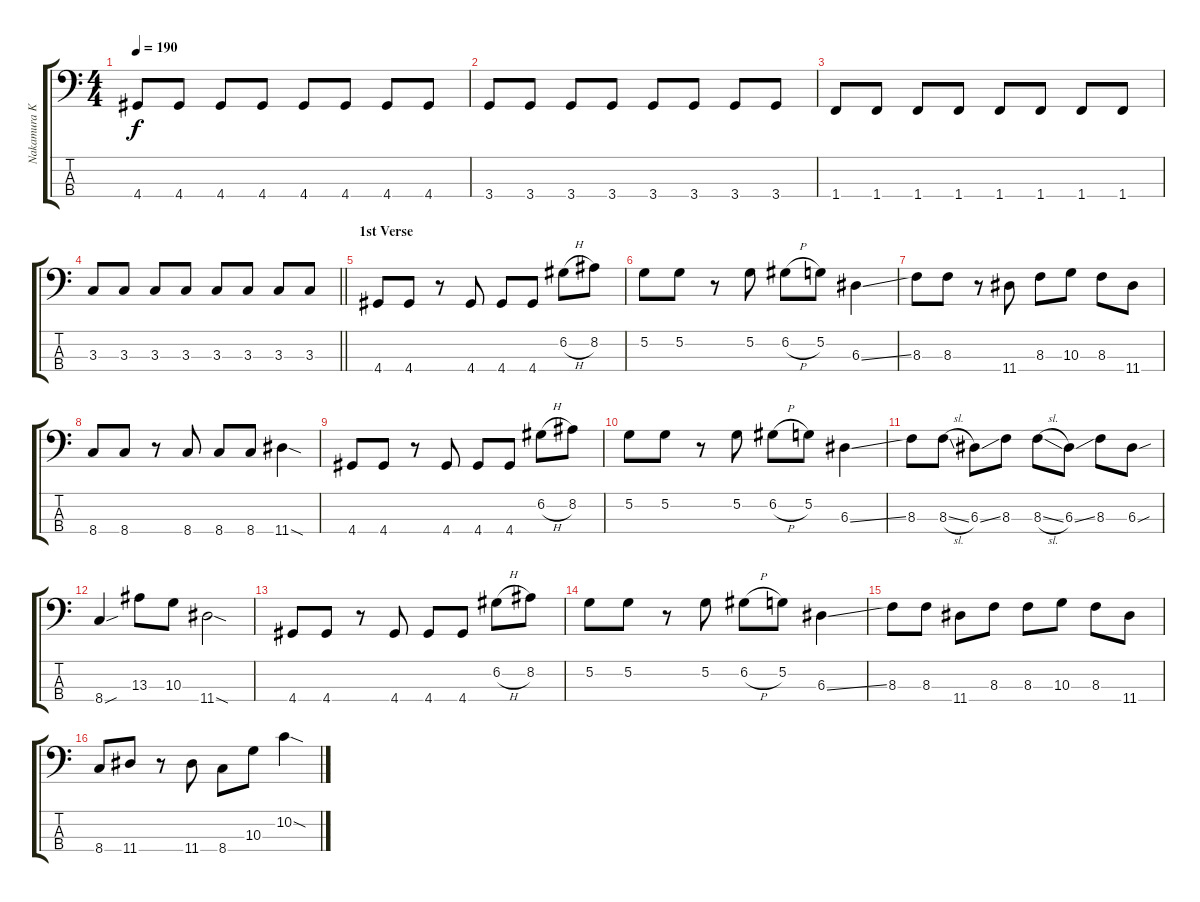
\track ("Nakamura Kazuhiko" "Nakamura K") {instrument electricbassfinger}
\staff {score tabs}
\tuning (G2 D2 A1 E1) {hide}
\ts (4 4)
\tempo 190
\clef f4
\ks c
4.4.8{dy f} 4.4.8 4.4.8 4.4.8 4.4.8 4.4.8 4.4.8 4.4.8 |
3.4.8 3.4.8 3.4.8 3.4.8 3.4.8 3.4.8 3.4.8 3.4.8 |
1.4.8 1.4.8 1.4.8 1.4.8 1.4.8 1.4.8 1.4.8 1.4.8 |
\barLineRight lightlight
3.3.8 3.3.8 3.3.8 3.3.8 3.3.8 3.3.8 3.3.8 3.3.8 |
\section ("" "1st Verse")
4.4.8 4.4.8 r.8 4.4.8 4.4.8 4.4.8 6.2{h}.8 8.2.8 |
5.2.8 5.2.8 r.8 5.2.8 6.2{h}.8 5.2.8 6.3{ss}.4 |
8.3.8 8.3.8 r.8 11.4.8 8.3.8 10.3.8 8.3.8 11.4.8 |
8.4.8 8.4.8 r.8 8.4.8 8.4.8 8.4.8 11.4{sod}.4 |
4.4.8 4.4.8 r.8 4.4.8 4.4.8 4.4.8 6.2{h}.8 8.2.8 |
5.2.8 5.2.8 r.8 5.2.8 6.2{h}.8 5.2.8 6.3{ss}.4 |
8.3.8 8.3{sl}.8 6.3{ss}.8 8.3.8 8.3{sl}.8 6.3{ss}.8 8.3.8 6.3{sou}.8 |
8.4{sou}.4 13.3.8 10.3.8 11.4{sod}.2 |
4.4.8 4.4.8 r.8 4.4.8 4.4.8 4.4.8 6.2{h}.8 8.2.8 |
5.2.8 5.2.8 r.8 5.2.8 6.2{h}.8 5.2.8 6.3{ss}.4 |
8.3.8 8.3.8 11.4.8 8.3.8 8.3.8 10.3.8 8.3.8 11.4.8 |
8.4.8 11.4.8 r.8 11.4.8 8.4.8 10.3.8 10.2{sod}.4
